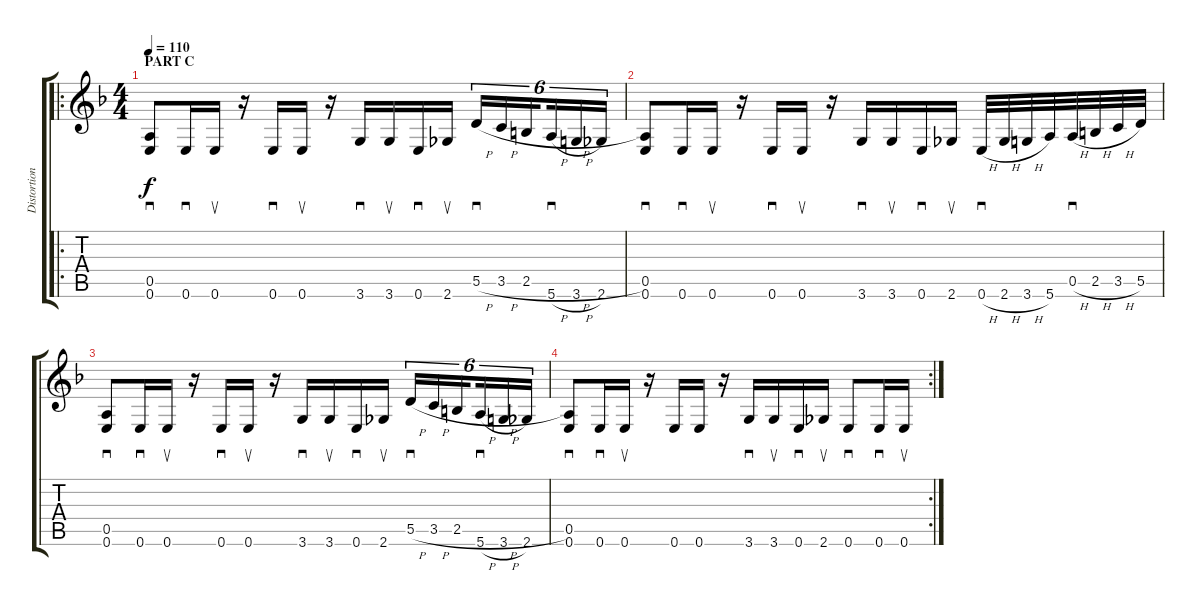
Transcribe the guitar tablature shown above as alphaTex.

\track ("Distortion Guitar" "Distortion") {instrument distortionguitar}
\staff {score tabs}
\tuning (E4 B3 G3 D3 A2 E2) {hide}
\ro
\ts (4 4)
\section ("" "PART C")
\tempo 110
\clef g2
\ks f
(0.5 0.6).8{sd dy f instrument distortionguitar} 0.6.16{sd} 0.6.16{su} r.16 0.6.16{sd} 0.6.16{su} r.16 3.6.16{sd} 3.6.16{su} 0.6.16{sd} 2.6.16{su} 5.5{h}.16{sd tu (6 4)} 3.5{h}.16{tu (6 4)} 2.5{h}.16{tu (6 4) beam splitsecondary} 5.6{h}.16{sd tu (6 4)} 3.6{h}.16{tu (6 4)} 2.6.16{tu (6 4)} |
(0.5 0.6).8{sd} 0.6.16{sd} 0.6.16{su} r.16 0.6.16{sd} 0.6.16{su} r.16 3.6.16{sd} 3.6.16{su} 0.6.16{sd} 2.6.16{su} 0.6{h}.32{sd} 2.6{h}.32 3.6{h}.32 5.6.32 0.5{h}.32{sd} 2.5{h}.32 3.5{h}.32 5.5.32 |
(0.5 0.6).8{sd} 0.6.16{sd} 0.6.16{su} r.16 0.6.16{sd} 0.6.16{su} r.16 3.6.16{sd} 3.6.16{su} 0.6.16{sd} 2.6.16{su} 5.5{h}.16{sd tu (6 4)} 3.5{h}.16{tu (6 4)} 2.5{h}.16{tu (6 4) beam splitsecondary} 5.6{h}.16{sd tu (6 4)} 3.6{h}.16{tu (6 4)} 2.6.16{tu (6 4)} |
\rc 2
(0.5 0.6).8{sd} 0.6.16{sd} 0.6.16{su} r.16 0.6.16 0.6.16 r.16 3.6.16{sd} 3.6.16{su} 0.6.16{sd} 2.6.16{su} 0.6.8{sd} 0.6.16{sd} 0.6.16{su}
